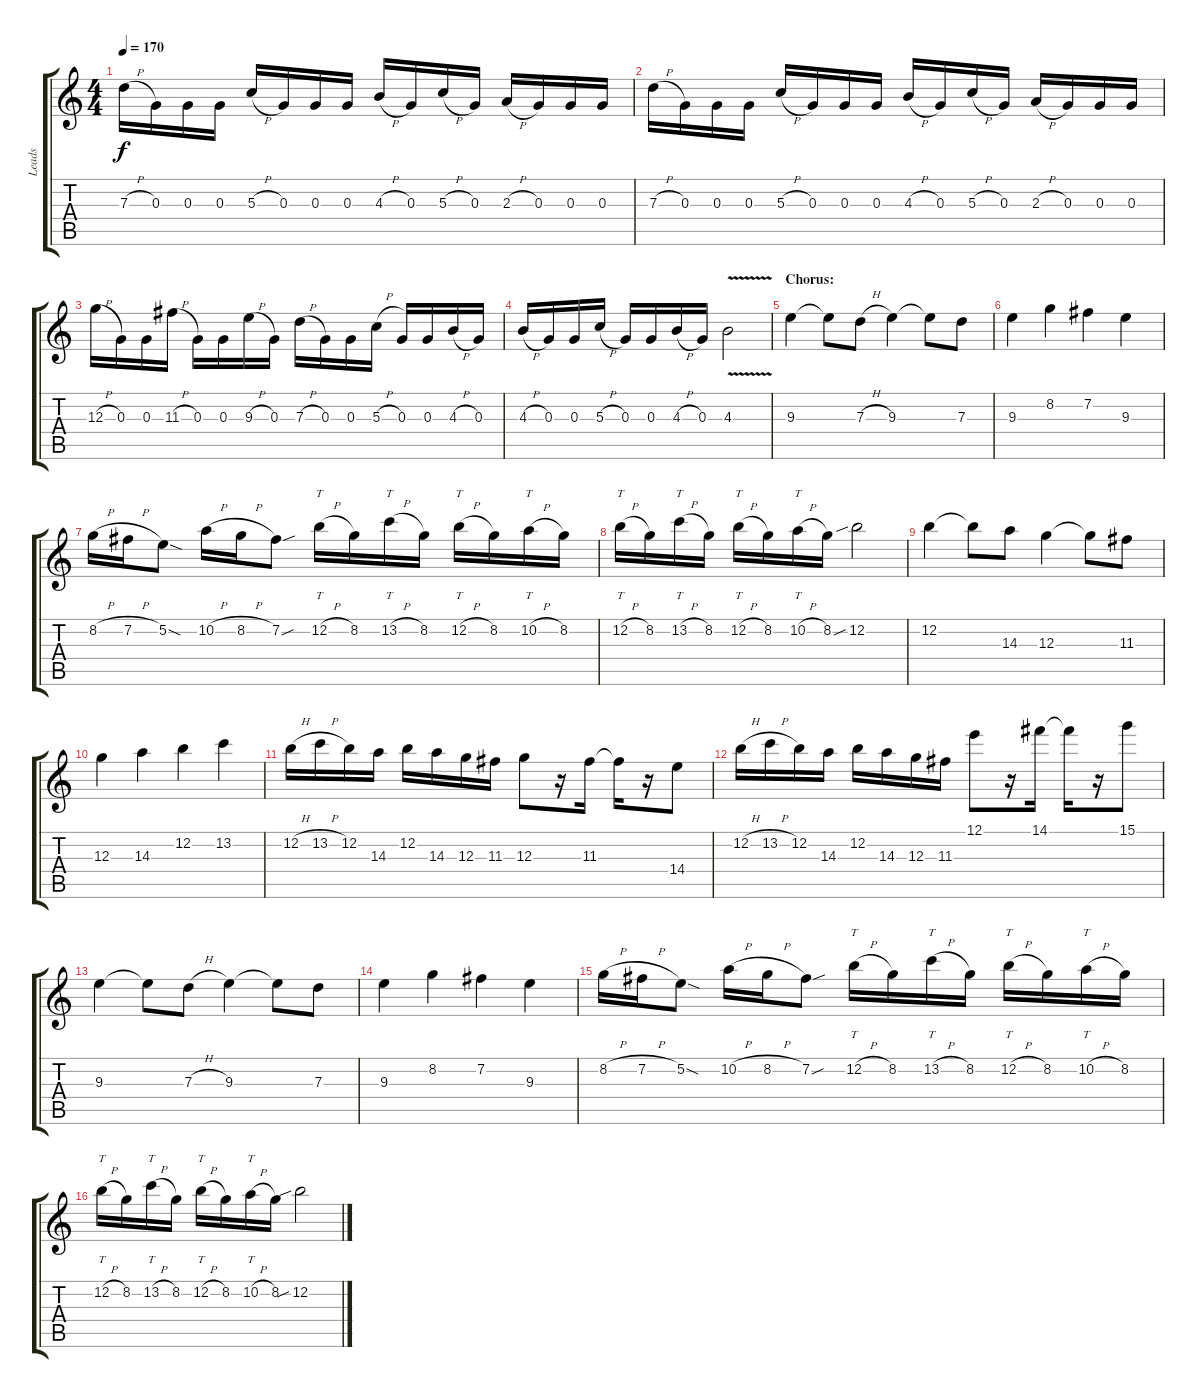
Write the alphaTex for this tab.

\track ("Leads" "Leads") {instrument distortionguitar}
\staff {score tabs}
\tuning (E4 B3 G3 D3 A2 E2) {hide}
\ts (4 4)
\tempo 170
\clef g2
\ks c
7.3{h}.16{dy f} 0.3.16 0.3.16 0.3.16 5.3{h}.16 0.3.16 0.3.16 0.3.16 4.3{h}.16 0.3.16 5.3{h}.16 0.3.16 2.3{h}.16 0.3.16 0.3.16 0.3.16 |
7.3{h}.16 0.3.16 0.3.16 0.3.16 5.3{h}.16 0.3.16 0.3.16 0.3.16 4.3{h}.16 0.3.16 5.3{h}.16 0.3.16 2.3{h}.16 0.3.16 0.3.16 0.3.16 |
12.3{h}.16 0.3.16 0.3.16 11.3{h}.16 0.3.16 0.3.16 9.3{h}.16 0.3.16 7.3{h}.16 0.3.16 0.3.16 5.3{h}.16 0.3.16 0.3.16 4.3{h}.16 0.3.16 |
4.3{h}.16 0.3.16 0.3.16 5.3{h}.16 0.3.16 0.3.16 4.3{h}.16 0.3.16 4.3{v}.2 |
\section ("" "Chorus:")
9.3.4 9.3{t}.8 7.3{h}.8 9.3.4 9.3{t}.8 7.3.8 |
9.3.4 8.2.4 7.2.4 9.3.4 |
8.2{h}.16 7.2{h}.16 5.2{sod}.8 10.2{h}.16 8.2{h}.16 7.2{sou}.8 12.2{h}.16{tt} 8.2.16 13.2{h}.16{tt} 8.2.16 12.2{h}.16{tt} 8.2.16 10.2{h}.16{tt} 8.2.16 |
12.2{h}.16{tt} 8.2.16 13.2{h}.16{tt} 8.2.16 12.2{h}.16{tt} 8.2.16 10.2{h}.16{tt} 8.2.16 12.2{sib}.2 |
12.2.4 12.2{t}.8 14.3.8 12.3.4 12.3{t}.8 11.3.8 |
12.3.4 14.3.4 12.2.4 13.2.4 |
12.2{h}.16 13.2{h}.16 12.2.16 14.3.16 12.2.16 14.3.16 12.3.16 11.3.16 12.3.8 r.16 11.3.16 11.3{t}.16 r.16 14.4.8 |
12.2{h}.16 13.2{h}.16 12.2.16 14.3.16 12.2.16 14.3.16 12.3.16 11.3.16 12.1.8 r.16 14.1.16 14.1{t}.16 r.16 15.1.8 |
9.3.4 9.3{t}.8 7.3{h}.8 9.3.4 9.3{t}.8 7.3.8 |
9.3.4 8.2.4 7.2.4 9.3.4 |
8.2{h}.16 7.2{h}.16 5.2{sod}.8 10.2{h}.16 8.2{h}.16 7.2{sou}.8 12.2{h}.16{tt} 8.2.16 13.2{h}.16{tt} 8.2.16 12.2{h}.16{tt} 8.2.16 10.2{h}.16{tt} 8.2.16 |
12.2{h}.16{tt} 8.2.16 13.2{h}.16{tt} 8.2.16 12.2{h}.16{tt} 8.2.16 10.2{h}.16{tt} 8.2.16 12.2{sib}.2
